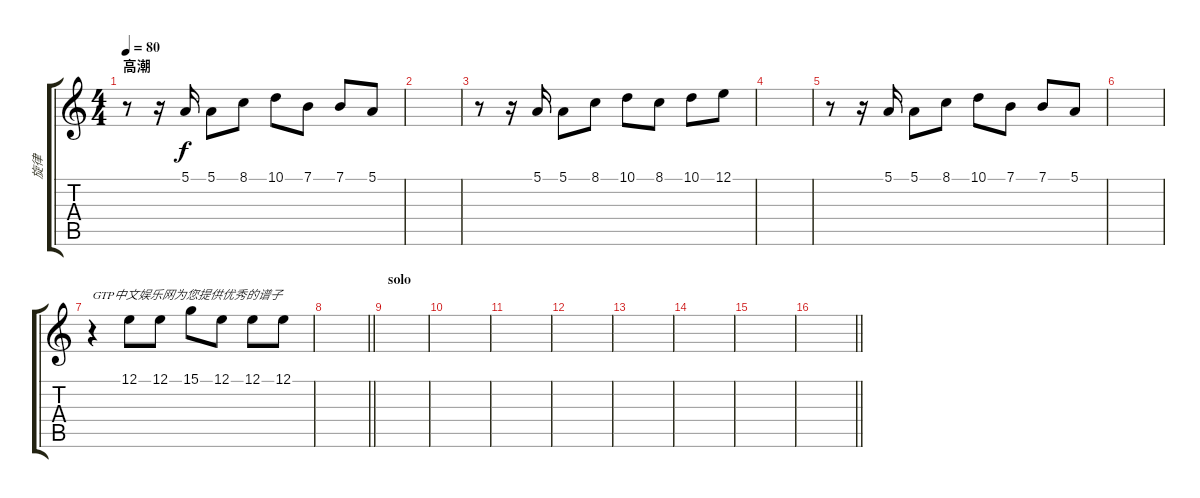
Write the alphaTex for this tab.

\track ("旋律" "旋律") {instrument sopranosax}
\staff {score tabs}
\tuning (E4 B3 G3 D3 A2 E2) {hide}
\ts (4 4)
\section ("" "高潮")
\tempo 80
\clef g2
\ks c
r.8{dy f} r.16 5.1.16 5.1.8 8.1.8 10.1.8 7.1.8 7.1.8 5.1.8 |
|
r.8 r.16 5.1.16 5.1.8 8.1.8 10.1.8 8.1.8 10.1.8 12.1.8 |
|
r.8 r.16 5.1.16 5.1.8 8.1.8 10.1.8 7.1.8 7.1.8 5.1.8 |
|
r.4{txt "GTP中文娱乐网为您提供优秀的谱子"} 12.1.8 12.1.8 15.1.8 12.1.8 12.1.8 12.1.8 |
\barLineRight lightlight
|
\section ("" "solo")
|
|
|
|
|
|
|
\barLineRight lightlight
